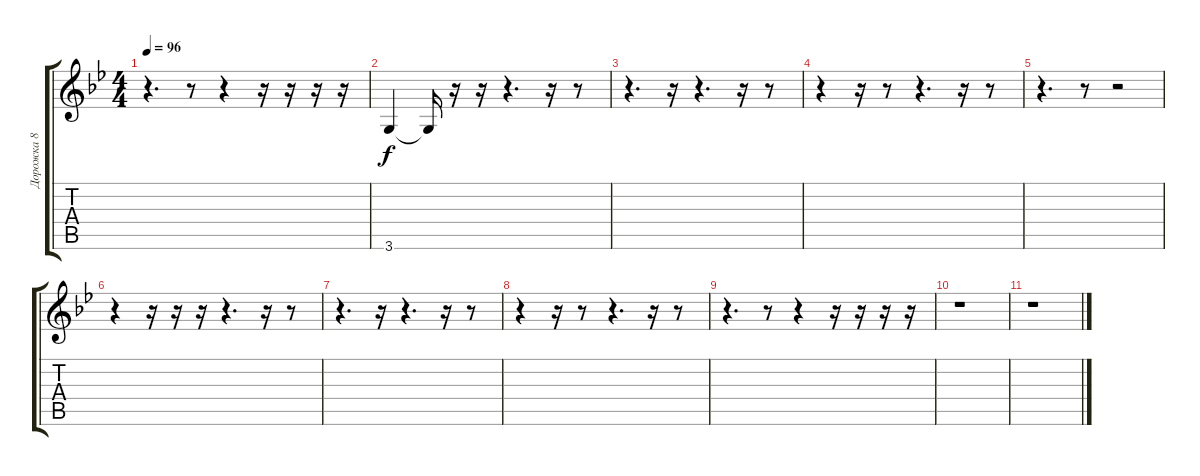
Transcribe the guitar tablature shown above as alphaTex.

\track ("Дорожка 8" "Дорожка 8") {instrument acousticguitarsteel}
\staff {score tabs}
\tuning (E4 B3 G3 D3 A2 E2) {hide}
\ts (4 4)
\tempo 96
\clef g2
\ks bb
r.4{d dy ppp} r.8 r.4 r.16 r.16 r.16 r.16 |
3.6.4{dy f} 3.6{t}.16 r.16 r.16 r.4{d} r.16 r.8 |
r.4{d} r.16 r.4{d} r.16 r.8 |
r.4 r.16 r.8 r.4{d} r.16 r.8 |
r.4{d} r.8 r.2 |
r.4 r.16 r.16 r.16 r.4{d} r.16 r.8 |
r.4{d} r.16 r.4{d} r.16 r.8 |
r.4 r.16 r.8 r.4{d} r.16 r.8 |
r.4{d} r.8 r.4 r.16 r.16 r.16 r.16 |
r.1 |
r.1
